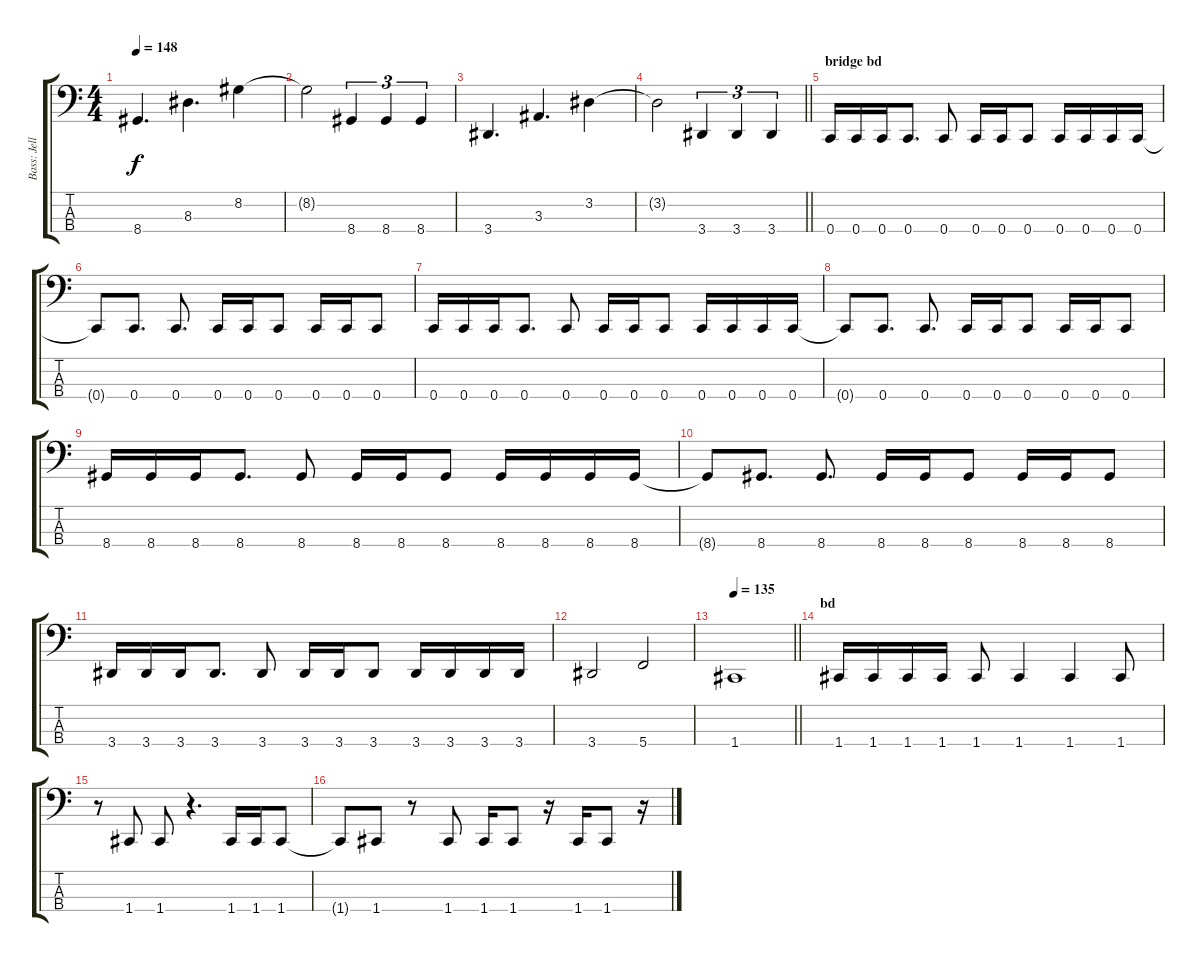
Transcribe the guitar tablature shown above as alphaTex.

\track ("Bass: Jelle" "Bass: Jell") {instrument electricbasspick}
\staff {score tabs}
\tuning (F2 C2 G1 C1) {hide}
\ts (4 4)
\tempo 148
\clef f4
\ks c
8.4.4{d dy f} 8.3.4{d} 8.2.4 |
8.2{t}.2 8.4.4{tu (3 2)} 8.4.4{tu (3 2)} 8.4.4{tu (3 2)} |
3.4.4{d} 3.3.4{d} 3.2.4 |
\barLineRight lightlight
3.2{t}.2 3.4.4{tu (3 2)} 3.4.4{tu (3 2)} 3.4.4{tu (3 2)} |
\section ("" "bridge bd")
0.4.16 0.4.16 0.4.16 0.4.8{d} 0.4.8 0.4.16 0.4.16 0.4.8 0.4.16 0.4.16 0.4.16 0.4.16 |
0.4{t}.8 0.4.8{d} 0.4.8{d} 0.4.16 0.4.16 0.4.8 0.4.16 0.4.16 0.4.8 |
0.4.16 0.4.16 0.4.16 0.4.8{d} 0.4.8 0.4.16 0.4.16 0.4.8 0.4.16 0.4.16 0.4.16 0.4.16 |
0.4{t}.8 0.4.8{d} 0.4.8{d} 0.4.16 0.4.16 0.4.8 0.4.16 0.4.16 0.4.8 |
8.4.16 8.4.16 8.4.16 8.4.8{d} 8.4.8 8.4.16 8.4.16 8.4.8 8.4.16 8.4.16 8.4.16 8.4.16 |
8.4{t}.8 8.4.8{d} 8.4.8{d} 8.4.16 8.4.16 8.4.8 8.4.16 8.4.16 8.4.8 |
3.4.16 3.4.16 3.4.16 3.4.8{d} 3.4.8 3.4.16 3.4.16 3.4.8 3.4.16 3.4.16 3.4.16 3.4.16 |
3.4.2 5.4.2 |
\tempo 135
\barLineRight lightlight
1.4.1 |
\section ("" "bd")
1.4.16 1.4.16 1.4.16 1.4.16 1.4.8 1.4.4 1.4.4 1.4.8 |
r.8 1.4.8 1.4.8 r.4{d} 1.4.16 1.4.16 1.4.8 |
1.4{t}.8 1.4.8 r.8 1.4.8 1.4.16 1.4.8 r.16 1.4.16 1.4.8 r.16
